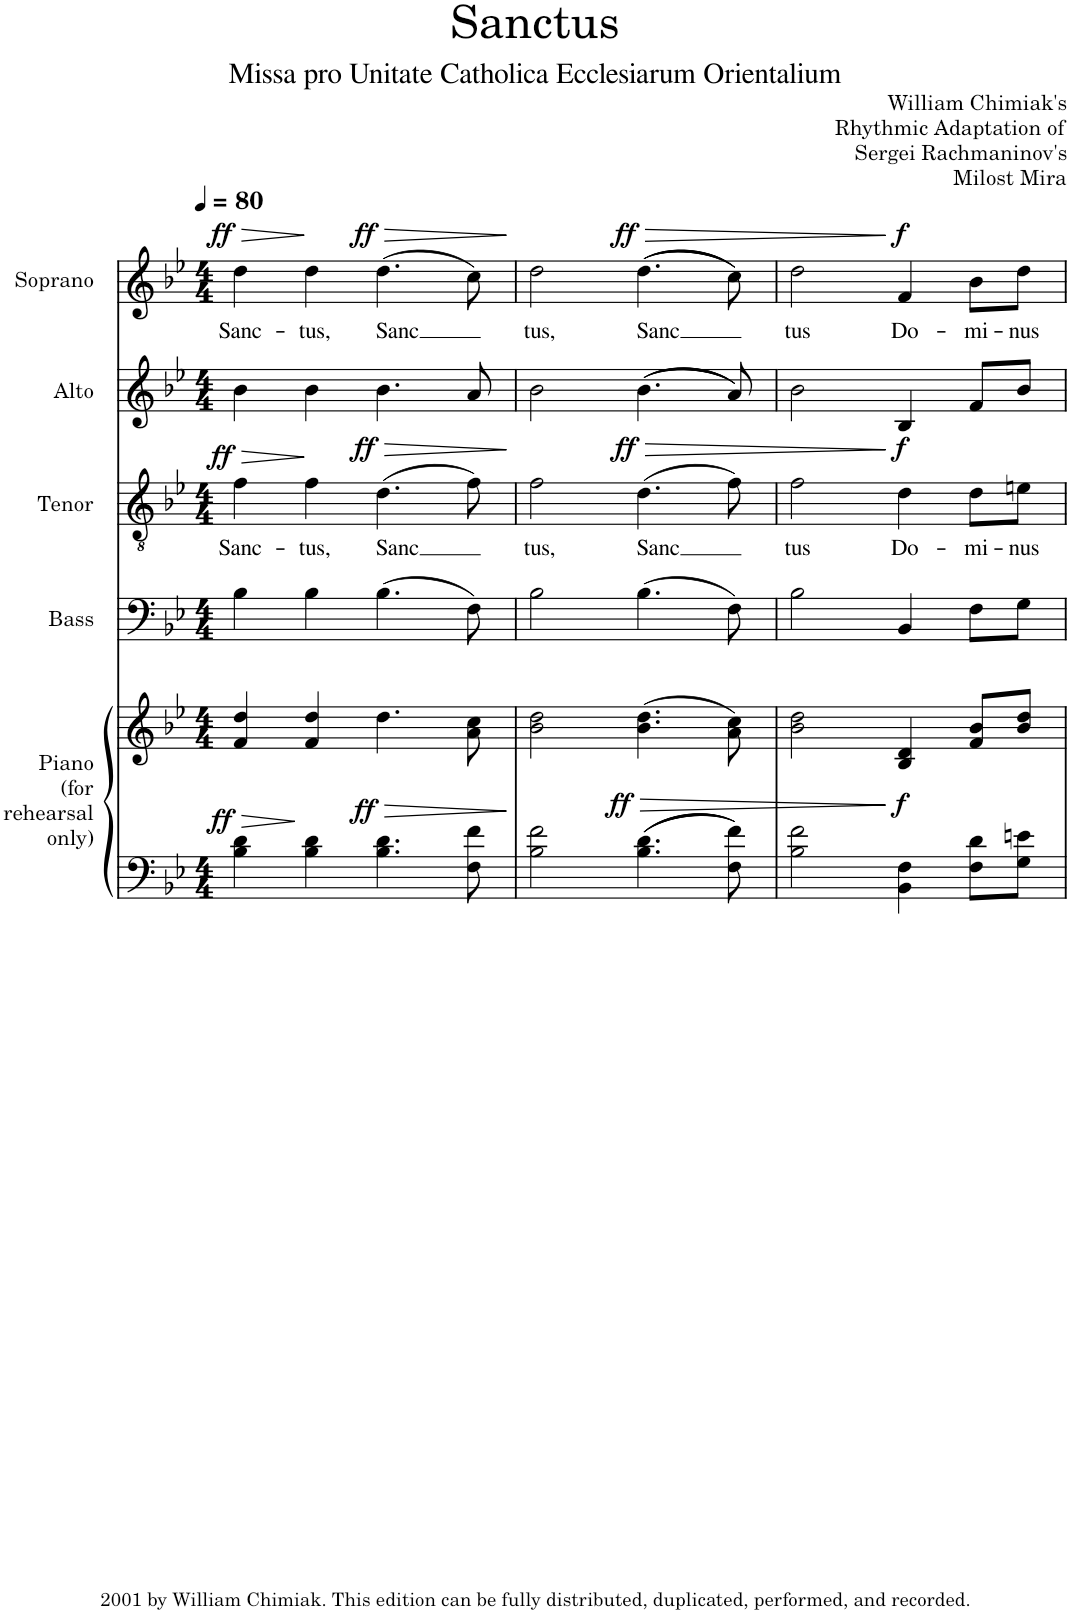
**kern	**kern	**dynam	**kern	**kern	**text	**dynam	**kern	**kern	**text	**dynam
*part5	*part5	*part5	*part4	*part3	*part3	*part3	*part2	*part1	*part1	*part1
*staff6	*staff5	*staff5/6	*staff4	*staff3	*staff3	*staff3	*staff2	*staff1	*staff1	*staff1
*I"Piano (for rehearsal only)	*	*	*I"Bass	*I"Tenor	*	*	*I"Alto	*I"Soprano	*	*
*I'Pno.	*	*	*I'B.	*I'T.	*	*	*I'A.	*I'S.	*	*
*clefF4	*clefG2	*	*clefF4	*clefGv2	*	*	*clefG2	*clefG2	*	*
*k[b-e-]	*k[b-e-]	*	*k[b-e-]	*k[b-e-]	*	*	*k[b-e-]	*k[b-e-]	*	*
*M4/4	*M4/4	*	*M4/4	*M4/4	*	*	*M4/4	*M4/4	*	*
*MM80	*MM80	*	*MM80	*MM80	*	*	*MM80	*MM80	*	*
=1	=1	=1	=1	=1	=1	=1	=1	=1	=1	=1
!	!	!LO:DY:a=2	!	!	!LO:LY:b	!LO:HP:b	!	!	!LO:LY:b	!LO:HP:b
!	!	!	!	!	!	!LO:DY:n=1:a	!	!	!	!LO:DY:n=1:a
4B-\ 4d\	4f/ 4dd/	ff	4B-\	4f\	Sanc-	> ff	4b-\	4dd\	Sanc-	> ff
!	!	!	!	!	!LO:LY:b	!	!	!	!LO:LY:b	!
4B-\ 4d\	4f/ 4dd/	.	4B-\	4f\	-tus,	]	4b-\	4dd\	-tus,	]
!	!	!LO:DY:a=2	!	!	!LO:LY:b	!LO:HP:b	!	!	!LO:LY:b	!LO:HP:b
!	!	!	!	!	!	!LO:DY:n=2:a	!	!	!	!LO:DY:n=2:a
4.B-\ 4.d\	4.dd\	ff	(4.B-\	(4.d\	-Sanc	> ff	4.b-\	(4.dd\	-Sanc	> ff
8F\ 8f\	8a\ 8cc\	.	8F\)	8f\)	.	.	8a/	8cc\)	.	.
.	.	.	.	.	.	]	.	.	.	]
=2	=2	=2	=2	=2	=2	=2	=2	=2	=2	=2
!	!	!	!	!	!LO:LY:b	!	!	!	!LO:LY:b	!
2B-\ 2f\	2b-\ 2dd\	.	2B-\	2f\	tus,	.	2b-\	2dd\	tus,	.
!	!	!LO:DY:a=2	!	!	!LO:LY:b	!LO:HP:b	!	!	!LO:LY:b	!LO:HP:b
!	!	!	!	!	!	!LO:DY:n=1:a	!	!	!	!LO:DY:n=1:a
4.B-\ 4.d\	(4.b-\ 4.dd\	ff	(4.B-\	(4.d\	-Sanc	> ff	((4.b-\	((4.dd\	-Sanc	> ff
8F\ 8f\	8a\ 8cc\)	.	8F\)	8f\)	.	.	8a/))	8cc\))	.	.
=3	=3	=3	=3	=3	=3	=3	=3	=3	=3	=3
!	!	!	!	!	!LO:LY:b	!	!	!	!LO:LY:b	!
2B-\ 2f\	2b-\ 2dd\	.	2B-\	2f\	tus	.	2b-\	2dd\	tus	.
!	!	!LO:DY:a=2	!	!	!LO:LY:b	!LO:DY:n=1:a	!	!	!LO:LY:b	!LO:DY:n=1:a
4BB-\ 4F\	4B-/ 4d/	f	4BB-/	4d\	Do-	] f	4B-/	4f/	Do-	] f
!	!	!	!	!	!LO:LY:b	!	!	!	!LO:LY:b	!
8F\ 8d\L	8f/ 8b-/L	.	8F\L	8d\L	-mi-	.	8f/L	8b-\L	-mi-	.
!	!	!	!	!	!LO:LY:b	!	!	!	!LO:LY:b	!
8G\ 8en\J	8b-/ 8dd/J	.	8G\J	8en\J	-nus	.	8b-/J	8dd\J	-nus	.
=	=	=	=	=	=	=	=	=	=	=
*-	*-	*-	*-	*-	*-	*-	*-	*-	*-	*-
